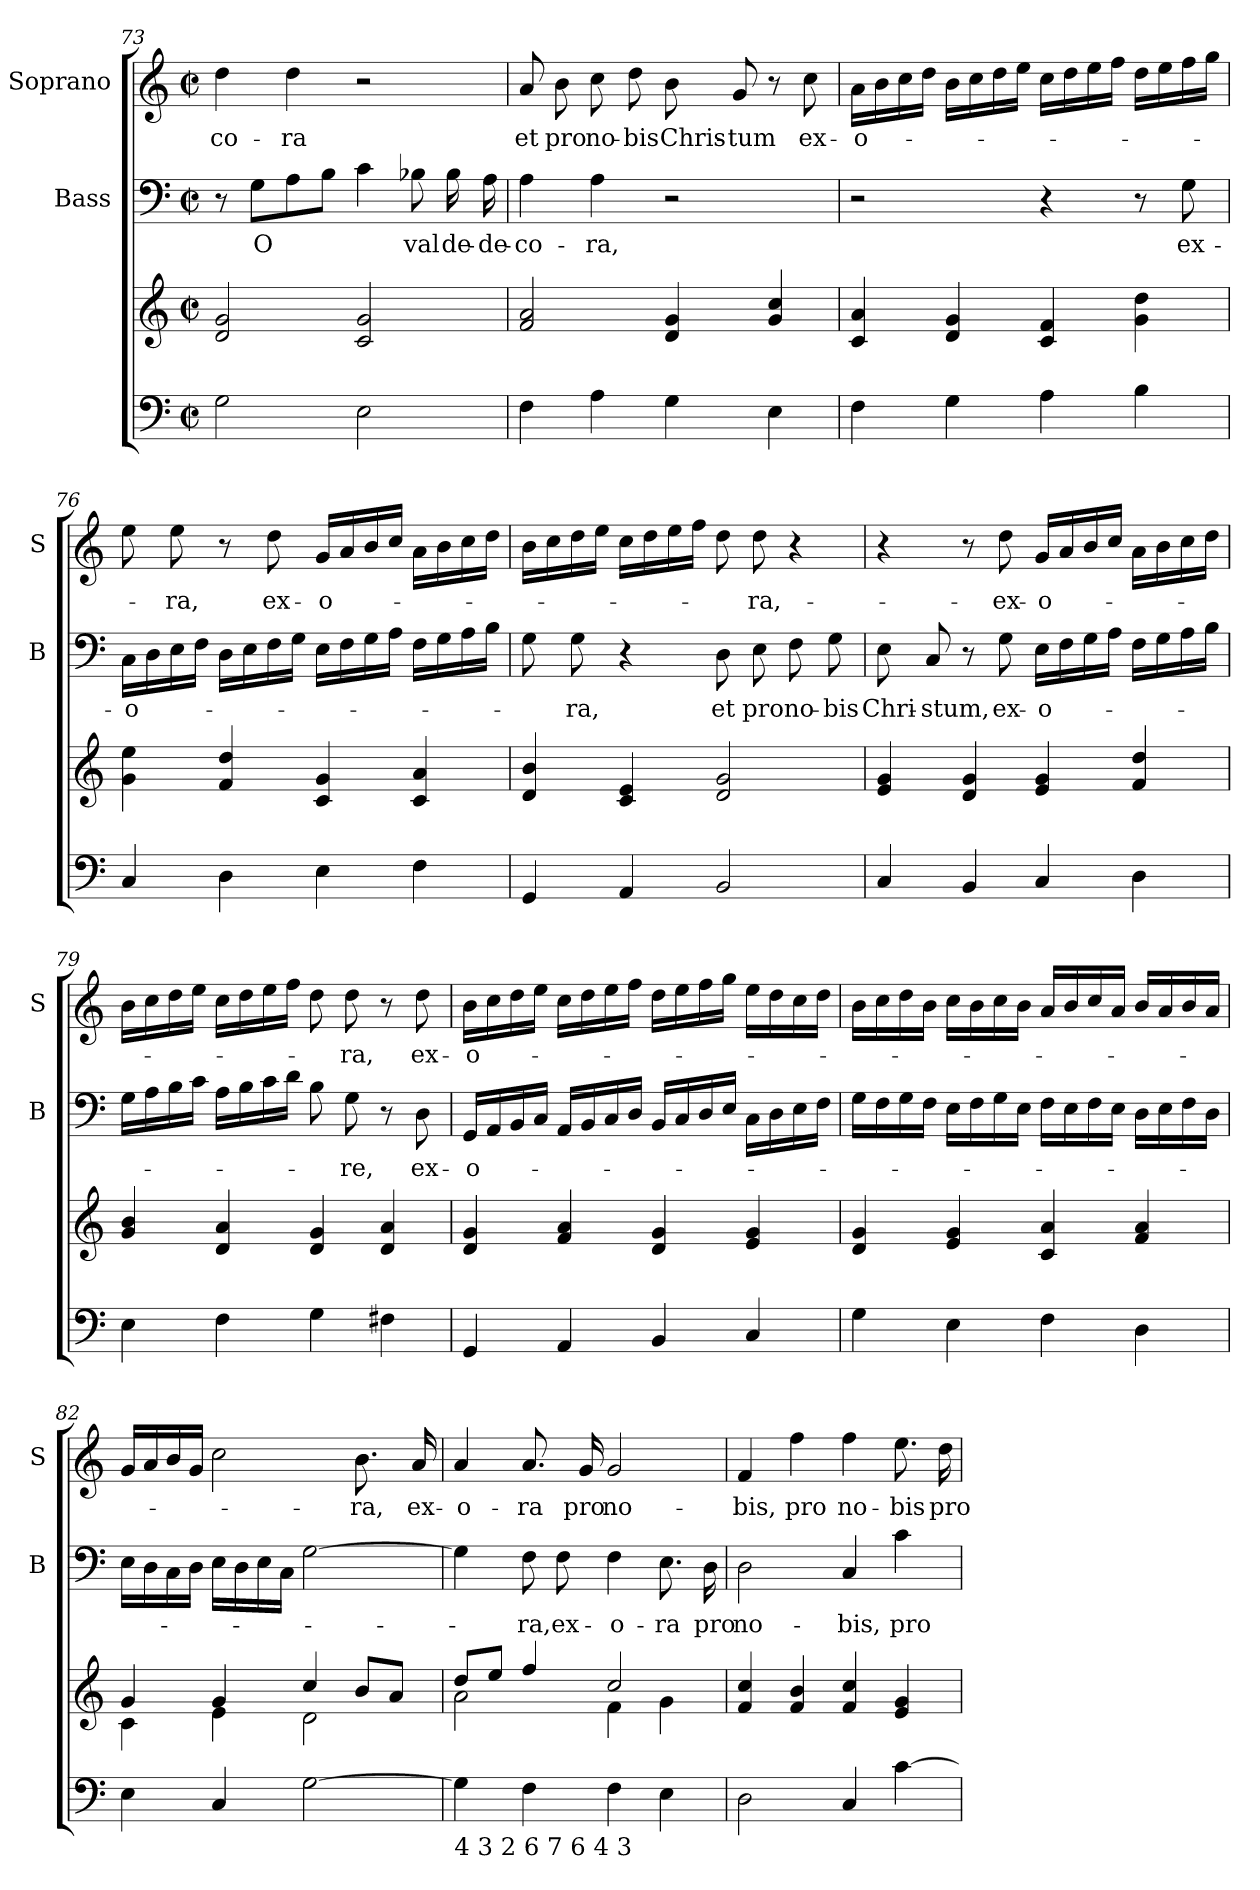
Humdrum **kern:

**kern	**kern	**kern	**text	**kern	**text
*part3	*part3	*part2	*part2	*part1	*part1
*staff4	*staff3	*staff2	*staff2	*staff1	*staff1
*	*	*I"Bass	*	*I"Soprano	*
*	*	*I'B	*	*I'S	*
*clefF4	*clefG2	*clefF4	*	*clefG2	*
*k[]	*k[]	*k[]	*	*k[]	*
*C:	*C:	*C:	*	*C:	*
*M2/2	*M2/2	*M2/2	*	*M2/2	*
*met(c|)	*met(c|)	*met(c|)	*	*met(c|)	*
=73	=73	=73	=73	=73	=73
2G\	2d/ 2g/	8r	.	4dd\	-co-
.	.	8G\L	O	.	.
.	.	8A\	.	4dd\	-ra
.	.	8B\J	.	.	.
2E\	2c/ 2g/	4c\	.	2r	.
.	.	8B-X\	val	.	.
.	.	16B-\	de-	.	.
.	.	16A\	-de-	.	.
=74	=74	=74	=74	=74	=74
4F\	2f/ 2a/	4A\	-co-	8a/	et
.	.	.	.	8b\	pro
4A\	.	4A\	-ra,	8cc\	no-
.	.	.	.	8dd\	-bis
4G\	4d/ 4g/	2r	.	8b\	Chris-
.	.	.	.	8g/	-tum
4E\	4g/ 4cc/	.	.	8r	.
.	.	.	.	8cc\	ex-
!!LO:LB:g=z
=75	=75	=75	=75	=75	=75
4F\	4c/ 4a/	2r	.	16a\LL	-o-
.	.	.	.	16b\	.
.	.	.	.	16cc\	.
.	.	.	.	16dd\JJ	.
4G\	4d/ 4g/	.	.	16b\LL	.
.	.	.	.	16cc\	.
.	.	.	.	16dd\	.
.	.	.	.	16ee\JJ	.
4A\	4c/ 4f/	4r	.	16cc\LL	.
.	.	.	.	16dd\	.
.	.	.	.	16ee\	.
.	.	.	.	16ff\JJ	.
4B\	4g\ 4dd\	8r	.	16dd\LL	.
.	.	.	.	16ee\	.
.	.	8G\	ex-	16ff\	.
.	.	.	.	16gg\JJ	.
=76	=76	=76	=76	=76	=76
4C/	4g\ 4ee\	16C\LL	-o-	8ee\	.
.	.	16D\	.	.	.
.	.	16E\	.	8ee\	-ra,
.	.	16F\JJ	.	.	.
4D\	4f/ 4dd/	16D\LL	.	8r	.
.	.	16E\	.	.	.
.	.	16F\	.	8dd\	ex-
.	.	16G\JJ	.	.	.
4E\	4c/ 4g/	16E\LL	.	16g/LL	-o-
.	.	16F\	.	16a/	.
.	.	16G\	.	16b/	.
.	.	16A\JJ	.	16cc/JJ	.
4F\	4c/ 4a/	16F\LL	.	16a\LL	.
.	.	16G\	.	16b\	.
.	.	16A\	.	16cc\	.
.	.	16B\JJ	.	16dd\JJ	.
=77	=77	=77	=77	=77	=77
4GG/	4d/ 4b/	8G\	.	16b\LL	.
.	.	.	.	16cc\	.
.	.	8G\	-ra,	16dd\	.
.	.	.	.	16ee\JJ	.
4AA/	4c/ 4e/	4r	.	16cc\LL	.
.	.	.	.	16dd\	.
.	.	.	.	16ee\	.
.	.	.	.	16ff\JJ	.
2BB/	2d/ 2g/	8D\	et	8dd\	.
.	.	8E\	pro	8dd\	-ra,-
.	.	8F\	no-	4r	.
.	.	8G\	-bis	.	.
!!LO:PB:g=z
=78	=78	=78	=78	=78	=78
4C/	4e/ 4g/	8E\	Chri-	4r	.
.	.	8C/	-stum,	.	.
4BB/	4d/ 4g/	8r	.	8r	.
.	.	8G\	ex-	8dd\	-ex-
4C/	4e/ 4g/	16E\LL	-o-	16g/LL	-o-
.	.	16F\	.	16a/	.
.	.	16G\	.	16b/	.
.	.	16A\JJ	.	16cc/JJ	.
4D\	4f/ 4dd/	16F\LL	.	16a\LL	.
.	.	16G\	.	16b\	.
.	.	16A\	.	16cc\	.
.	.	16B\JJ	.	16dd\JJ	.
=79	=79	=79	=79	=79	=79
4E\	4g/ 4b/	16G\LL	.	16b\LL	.
.	.	16A\	.	16cc\	.
.	.	16B\	.	16dd\	.
.	.	16c\JJ	.	16ee\JJ	.
4F\	4d/ 4a/	16A\LL	.	16cc\LL	.
.	.	16B\	.	16dd\	.
.	.	16c\	.	16ee\	.
.	.	16d\JJ	.	16ff\JJ	.
4G\	4d/ 4g/	8B\	.	8dd\	.
.	.	8G\	-re,	8dd\	-ra,
4F#X\	4d/ 4a/	8r	.	8r	.
.	.	8D\	ex-	8dd\	ex-
=80	=80	=80	=80	=80	=80
4GG/	4d/ 4g/	16GG/LL	-o-	16b\LL	-o-
.	.	16AA/	.	16cc\	.
.	.	16BB/	.	16dd\	.
.	.	16C/JJ	.	16ee\JJ	.
4AA/	4f/ 4a/	16AA/LL	.	16cc\LL	.
.	.	16BB/	.	16dd\	.
.	.	16C/	.	16ee\	.
.	.	16D/JJ	.	16ff\JJ	.
4BB/	4d/ 4g/	16BB/LL	.	16dd\LL	.
.	.	16C/	.	16ee\	.
.	.	16D/	.	16ff\	.
.	.	16E/JJ	.	16gg\JJ	.
4C/	4e/ 4g/	16C\LL	.	16ee\LL	.
.	.	16D\	.	16dd\	.
.	.	16E\	.	16cc\	.
.	.	16F\JJ	.	16dd\JJ	.
!!LO:LB:g=z
=81	=81	=81	=81	=81	=81
4G\	4d/ 4g/	16G\LL	.	16b\LL	.
.	.	16F\	.	16cc\	.
.	.	16G\	.	16dd\	.
.	.	16F\JJ	.	16b\JJ	.
4E\	4e/ 4g/	16E\LL	.	16cc\LL	.
.	.	16F\	.	16b\	.
.	.	16G\	.	16cc\	.
.	.	16E\JJ	.	16b\JJ	.
4F\	4c/ 4a/	16F\LL	.	16a/LL	.
.	.	16E\	.	16b/	.
.	.	16F\	.	16cc/	.
.	.	16E\JJ	.	16a/JJ	.
4D\	4f/ 4a/	16D\LL	.	16b/LL	.
.	.	16E\	.	16a/	.
.	.	16F\	.	16b/	.
.	.	16D\JJ	.	16a/JJ	.
=82	=82	=82	=82	=82	=82
*	*^	*	*	*	*
4E\	4g/	4c\	16E\LL	.	16g/LL	.
.	.	.	16D\	.	16a/	.
.	.	.	16C\	.	16b/	.
.	.	.	16D\JJ	.	16g/JJ	.
4C/	4g/	4e\	16E\LL	.	2cc\	.
.	.	.	16D\	.	.	.
.	.	.	16E\	.	.	.
.	.	.	16C\JJ	.	.	.
[2G\	4cc/	2d\	[2G\	.	.	.
.	8b/L	.	.	.	8.b\	-ra,
.	8a/J	.	.	.	.	.
.	.	.	.	.	16a/	ex-
=83	=83	=83	=83	=83	=83	=83
!LO:TX:b:t=4   3              2                              6           7      6          4       3	!	!	!	!	!	!
4G\]	8dd/L	2a\	4G\]	.	4a/	-o-
.	8ee/J	.	.	.	.	.
4F\	4ff/	.	8F\	-ra,	8.a/	-ra
.	.	.	8F\	ex-	.	.
.	.	.	.	.	16g/	pro
4F\	2cc/	4f\	4F\	-o-	2g/	no-
4E\	.	4g\	8.E\	-ra	.	.
.	.	.	16D\	pro	.	.
*	*v	*v	*	*	*	*
=84	=84	=84	=84	=84	=84
2D\	4f/ 4cc/	2D\	no-	4f/	-bis,
.	4f/ 4b/	.	.	4ff\	pro
4C/	4f/ 4cc/	4C/	-bis,	4ff\	no-
[4c\	4e/ 4g/	4c\	pro	8.ee\	-bis
.	.	.	.	16dd\	pro
=	=	=	=	=	=
*-	*-	*-	*-	*-	*-
